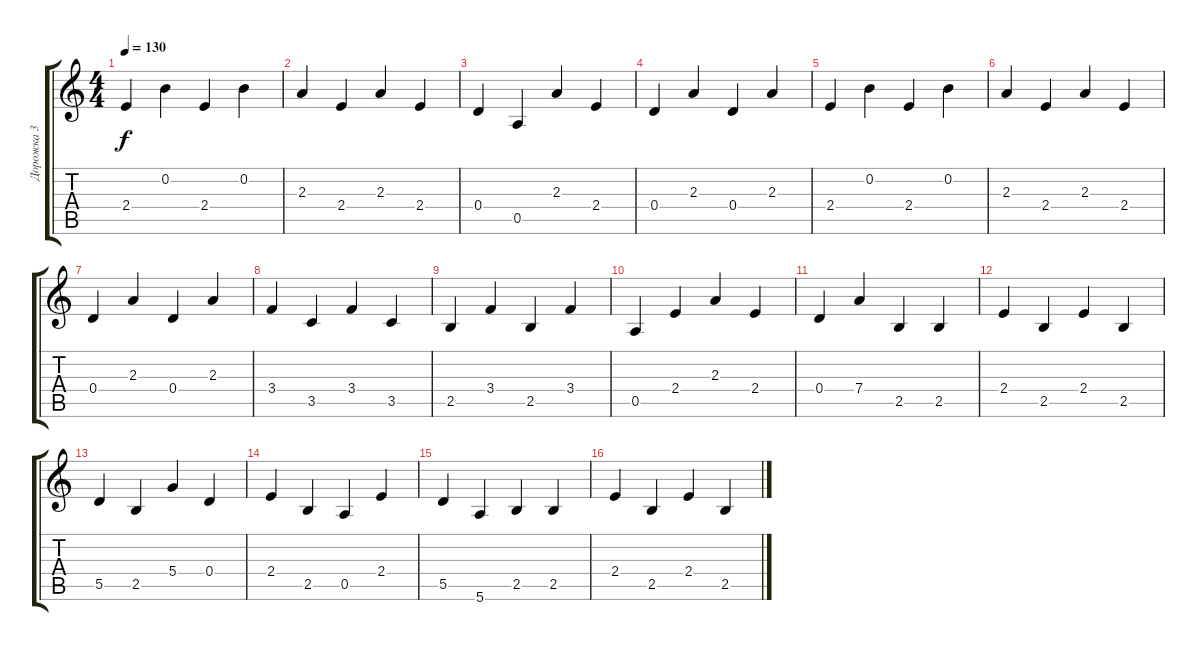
\track ("Дорожка 3" "Дорожка 3") {instrument electricbassfinger}
\staff {score tabs}
\tuning (E4 B3 G3 D3 A2 E2) {hide}
\ts (4 4)
\tempo 130
\clef g2
\ks c
2.4.4{dy f} 0.2.4 2.4.4 0.2.4 |
2.3.4 2.4.4 2.3.4 2.4.4 |
0.4.4 0.5.4 2.3.4 2.4.4 |
0.4.4 2.3.4 0.4.4 2.3.4 |
2.4.4 0.2.4 2.4.4 0.2.4 |
2.3.4 2.4.4 2.3.4 2.4.4 |
0.4.4 2.3.4 0.4.4 2.3.4 |
3.4.4 3.5.4 3.4.4 3.5.4 |
2.5.4 3.4.4 2.5.4 3.4.4 |
0.5.4 2.4.4 2.3.4 2.4.4 |
0.4.4 7.4.4 2.5.4 2.5.4 |
2.4.4 2.5.4 2.4.4 2.5.4 |
5.5.4 2.5.4 5.4.4 0.4.4 |
2.4.4 2.5.4 0.5.4 2.4.4 |
5.5.4 5.6.4 2.5.4 2.5.4 |
2.4.4 2.5.4 2.4.4 2.5.4
